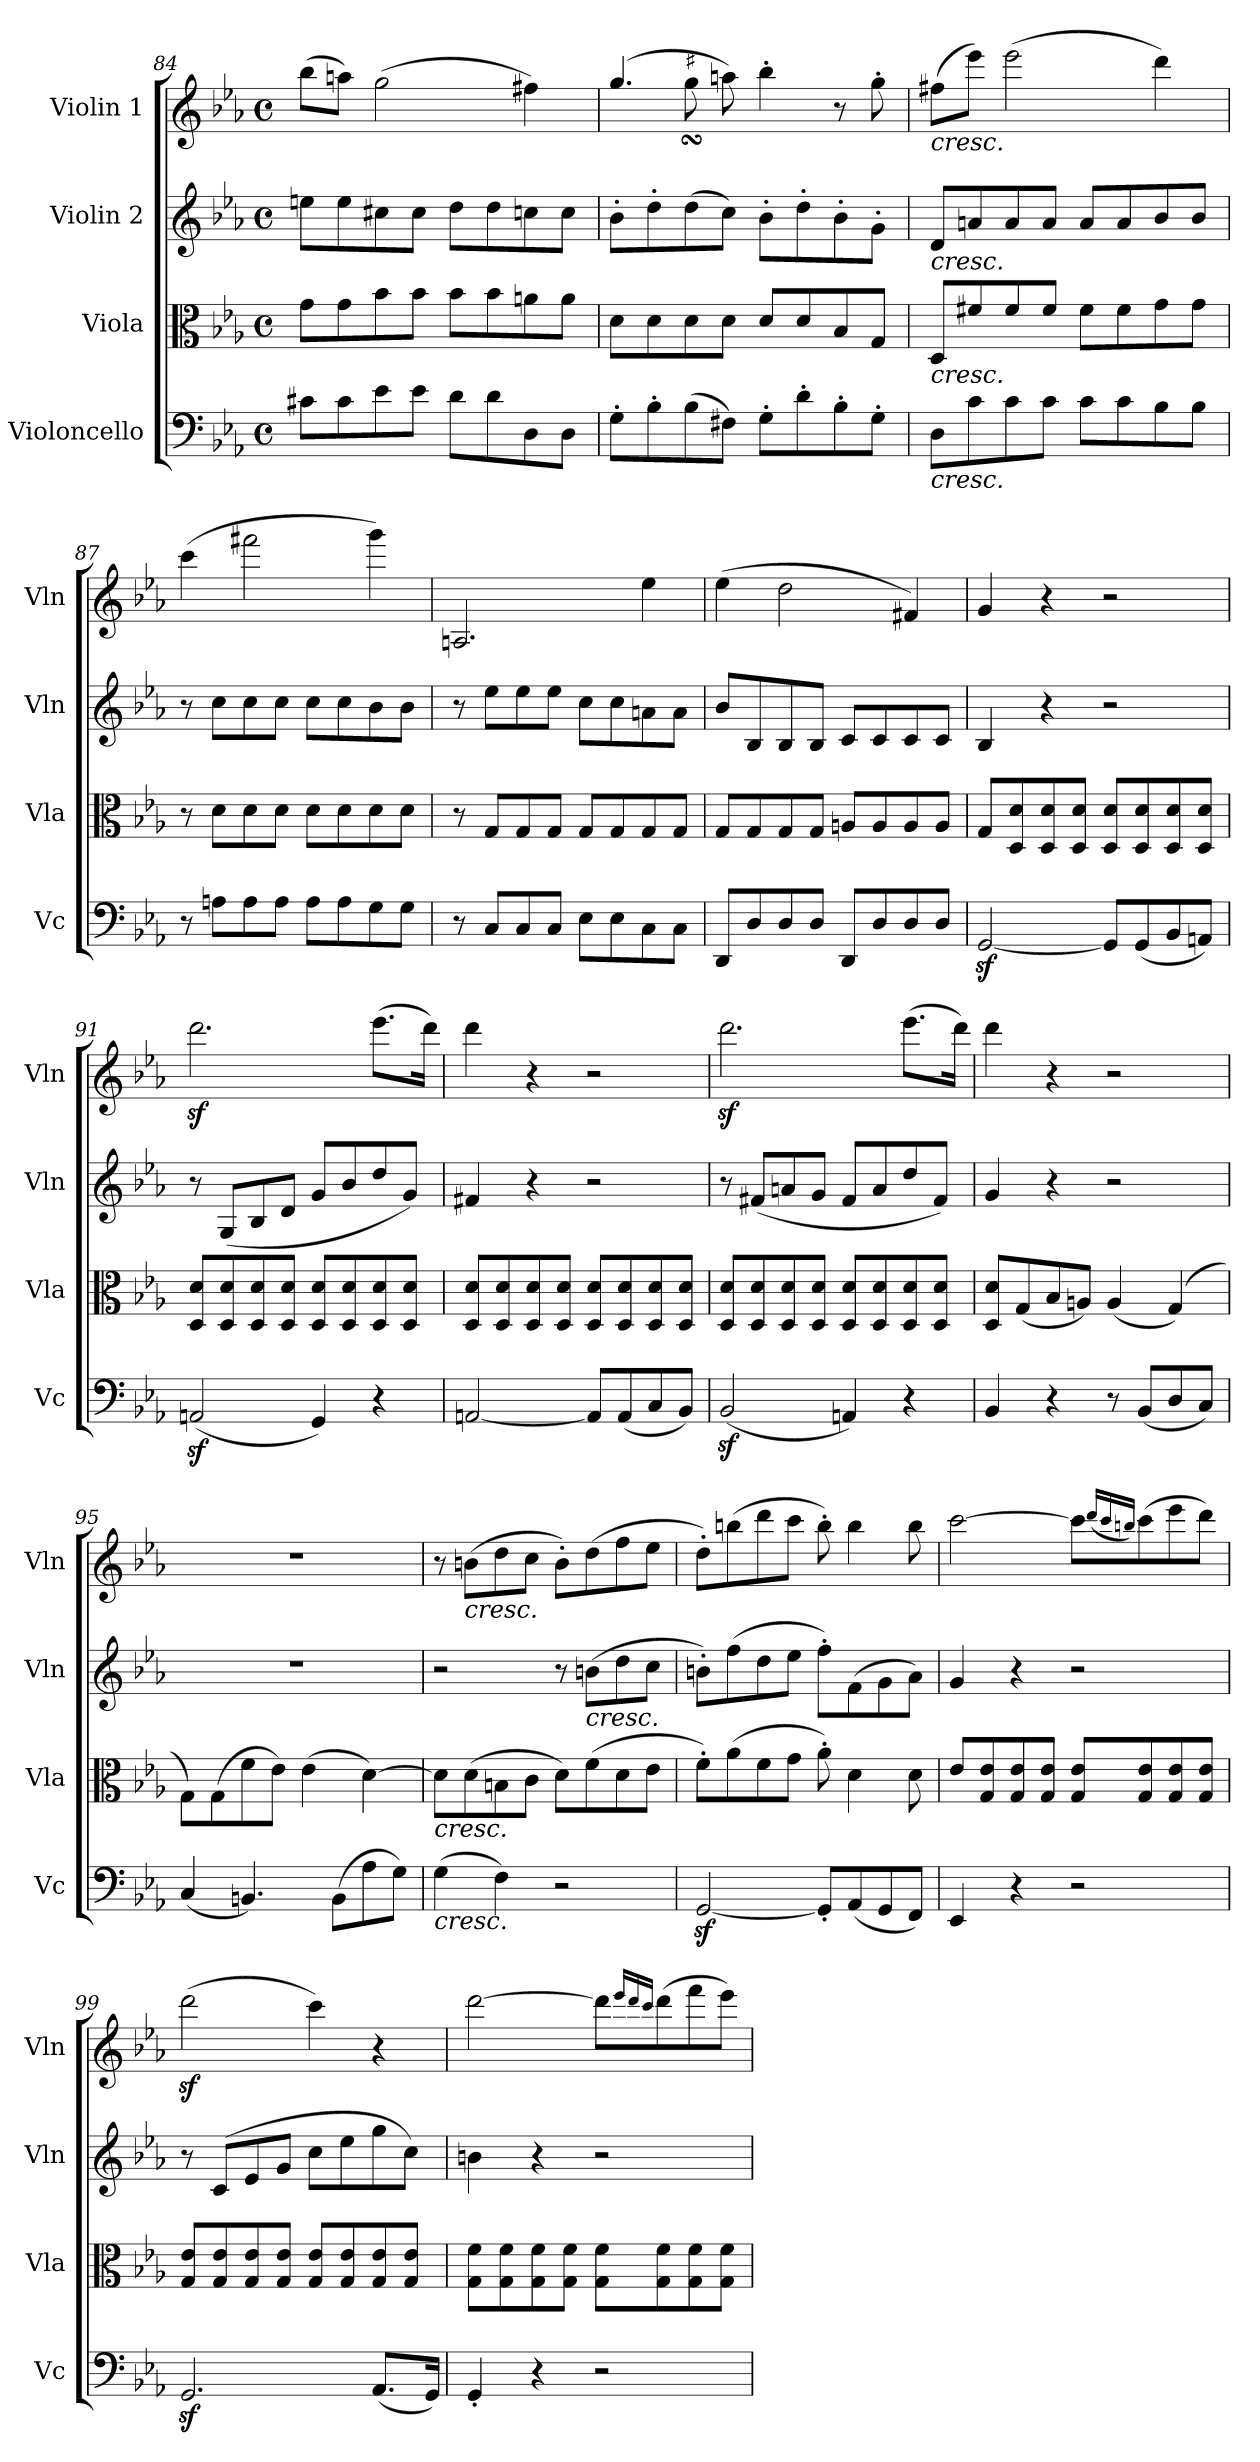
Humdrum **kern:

**kern	**kern	**kern	**kern
*part4	*part3	*part2	*part1
*staff4	*staff3	*staff2	*staff1
*I"Violoncello	*I"Viola	*I"Violin 2	*I"Violin 1
*I'Vc	*I'Vla	*I'Vln	*I'Vln
*clefF4	*clefC3	*clefG2	*clefG2
*k[b-e-a-]	*k[b-e-a-]	*k[b-e-a-]	*k[b-e-a-]
*M4/4	*M4/4	*M4/4	*M4/4
*met(c)	*met(c)	*met(c)	*met(c)
=84	=84	=84	=84
8c#X\L	8g\L	8een\L	(8bb-\L
8c#\	8g\	8ee\	8aan\J)
8e-\	8b-\	8cc#X\	(2gg\
8e-\J	8b-\J	8cc#\J	.
8d\L	8b-\L	8dd\L	.
8d\	8b-\	8dd\	.
8D\	8an\	8ccn\	4ff#X\)
8D\J	8a\J	8cc\J	.
=85	=85	=85	=85
*	*	*	*^
8G'\L	8d\L	8b-'\L	(4.gg/	4ryy
8B-'\	8d\	8dd'\	.	.
!	!	!	!	!LO:TX:a:t=♯
(8B-\	8d\	(8dd\	.	8ggsSsS\
8F#X\J)	8d\J	8cc\J)	8aan\)	8ryy
8G'\L	8d/L	8b-'\L	4bb-'\	2ryy
8d'\	8d/	8dd'\	.	.
8B-'\	8B-/	8b-'\	8r	.
8G'\J	8G/J	8g'\J	8gg'\	.
*	*	*	*v	*v
=86	=86	=86	=86
!	!	!	!LO:TX:b:i:t=cresc.
!	!	!LO:TX:b:i:t=cresc.	!
!	!LO:TX:b:i:t=cresc.	!	!
!LO:TX:b:i:t=cresc.	!	!	!
8D\L	8D/L	8d/L	(8ff#X\L
8c\	8f#X/	8an/	8eee-\J)
8c\	8f#/	8a/	(2eee-\
8c\J	8f#/J	8a/J	.
8c\L	8f#\L	8a/L	.
8c\	8f#\	8a/	.
8B-\	8g\	8b-/	4ddd\)
8B-\J	8g\J	8b-/J	.
=87	=87	=87	=87
8r	8r	8r	(4ccc\
8An\L	8d\L	8cc\L	.
8A\	8d\	8cc\	2fff#X\
8A\J	8d\J	8cc\J	.
8A\L	8d\L	8cc\L	.
8A\	8d\	8cc\	.
8G\	8d\	8b-\	4ggg\)
8G\J	8d\J	8b-\J	.
!!LO:LB:g=z
=88	=88	=88	=88
8r	8r	8r	2.An/
8C/L	8G/L	8ee-\L	.
8C/	8G/	8ee-\	.
8C/J	8G/J	8ee-\J	.
8E-\L	8G/L	8cc\L	.
8E-\	8G/	8cc\	.
8C\	8G/	8an\	4ee-\
8C\J	8G/J	8a\J	.
=89	=89	=89	=89
8DD/L	8G/L	8b-/L	(4ee-\
8D/	8G/	8B-/	.
8D/	8G/	8B-/	2dd\
8D/J	8G/J	8B-/J	.
8DD/L	8An/L	8c/L	.
8D/	8A/	8c/	.
8D/	8A/	8c/	4f#X/)
8D/J	8A/J	8c/J	.
!!LO:PB:g=z
=90	=90	=90	=90
[2GGz</	8G/L	4B-/	4g/
.	8D/ 8d/	.	.
.	8D/ 8d/	4r	4r
.	8D/ 8d/J	.	.
8GG/L]	8D/ 8d/L	2r	2r
(8GG/	8D/ 8d/	.	.
8BB-/	8D/ 8d/	.	.
8AAn/J)	8D/ 8d/J	.	.
=91	=91	=91	=91
(2AAnz</	8D/ 8d/L	8r	2.dddz<\
.	8D/ 8d/	(8G/L	.
.	8D/ 8d/	8B-/	.
.	8D/ 8d/J	8d/J	.
4GG/)	8D/ 8d/L	8g/L	.
.	8D/ 8d/	8b-/	.
4r	8D/ 8d/	8dd/	(8.eee-\L
.	8D/ 8d/J	8g/J)	.
.	.	.	16ddd\Jk)
=92	=92	=92	=92
[2AAn/	8D/ 8d/L	4f#X/	4ddd\
.	8D/ 8d/	.	.
.	8D/ 8d/	4r	4r
.	8D/ 8d/J	.	.
8AA/L]	8D/ 8d/L	2r	2r
(8AA/	8D/ 8d/	.	.
8C/	8D/ 8d/	.	.
8BB-/J)	8D/ 8d/J	.	.
=93	=93	=93	=93
(2BB-z</	8D/ 8d/L	8r	2.dddz<\
.	8D/ 8d/	(8f#X/L	.
.	8D/ 8d/	8an/	.
.	8D/ 8d/J	8g/J	.
4AAn/)	8D/ 8d/L	8f#/L	.
.	8D/ 8d/	8a/	.
4r	8D/ 8d/	8dd/	(8.eee-\L
.	8D/ 8d/J	8f#/J)	.
.	.	.	16ddd\Jk)
=94	=94	=94	=94
4BB-/	8D/ 8d/L	4g/	4ddd\
.	(8G/	.	.
4r	8B-/	4r	4r
.	8An/J)	.	.
8r	(4A/	2r	2r
(8BB-/L	.	.	.
8D/	(4G/)	.	.
8C/J)	.	.	.
!!LO:LB:g=z
=95	=95	=95	=95
(4C/	8G\L)	1r	1r
.	(8G\	.	.
4.BBn/)	8f\	.	.
.	8e-\J)	.	.
.	(4e-\	.	.
(8BB\L	.	.	.
8A-\	[4d\)	.	.
8G\J)	.	.	.
=96	=96	=96	=96
!	!LO:TX:b:i:t=cresc.	!	!
!LO:TX:b:i:t=cresc.	!	!	!
(4G\	8d\L]	2r	8r
!	!	!	!LO:TX:b:i:t=cresc.
.	(8d\	.	(8bn\L
4F\)	8Bn\	.	8dd\
.	8c\J	.	8cc\J
2r	8d\L)	8r	8b'\L)
!	!	!LO:TX:b:i:t=cresc.	!
.	(8f\	(8bn\L	(8dd\
.	8d\	8dd\	8ff\
.	8e-\J	8cc\J	8ee-\J
!!LO:LB:g=z
=97	=97	=97	=97
[2GGz</	8f'\L)	8bn'\L)	8dd'\L)
.	(8a-\	(8ff\	(8bbn\
.	8f\	8dd\	8ddd\
.	8g\J	8ee-\J	8ccc\J
8GG'/L]	8a-'\)	8ff'\L)	8bb'\)
(8AA-/	4d\	(8f\	4bb\
8GG/	.	8g\	.
8FF/J)	8d\	8a-\J)	8bb\
=98	=98	=98	=98
4EE-/	8e-/L	4g/	[2ccc\
.	8G/ 8e-/	.	.
4r	8G/ 8e-/	4r	.
.	8G/ 8e-/J	.	.
2r	8G/ 8e-/L	2r	8ccc\L]
.	.	.	(16qddd/LL
.	.	.	16qccc/
.	.	.	16qbbn/JJ)
.	8G/ 8e-/	.	(8ccc\
.	8G/ 8e-/	.	8eee-\
.	8G/ 8e-/J	.	8ddd\J)
=99	=99	=99	=99
2.GGz</	8G/ 8e-/L	8r	(2dddz<\
.	8G/ 8e-/	(8c/L	.
.	8G/ 8e-/	8e-/	.
.	8G/ 8e-/J	8g/J	.
.	8G/ 8e-/L	8cc\L	4ccc\)
.	8G/ 8e-/	8ee-\	.
(8.AA-/L	8G/ 8e-/	8gg\	4r
.	8G/ 8e-/J	8cc\J)	.
16GG/Jk)	.	.	.
=100	=100	=100	=100
4GG'/	8G\ 8f\L	4bn\	[2ddd\
.	8G\ 8f\	.	.
4r	8G\ 8f\	4r	.
.	8G\ 8f\J	.	.
2r	8G\ 8f\L	2r	8ddd\L]
.	.	.	16qeee-/LL
.	.	.	16qddd/
.	.	.	16qccc/JJ
.	8G\ 8f\	.	(8ddd\
.	8G\ 8f\	.	8fff\
.	8G\ 8f\J	.	8eee-\J)
=	=	=	=
*-	*-	*-	*-
